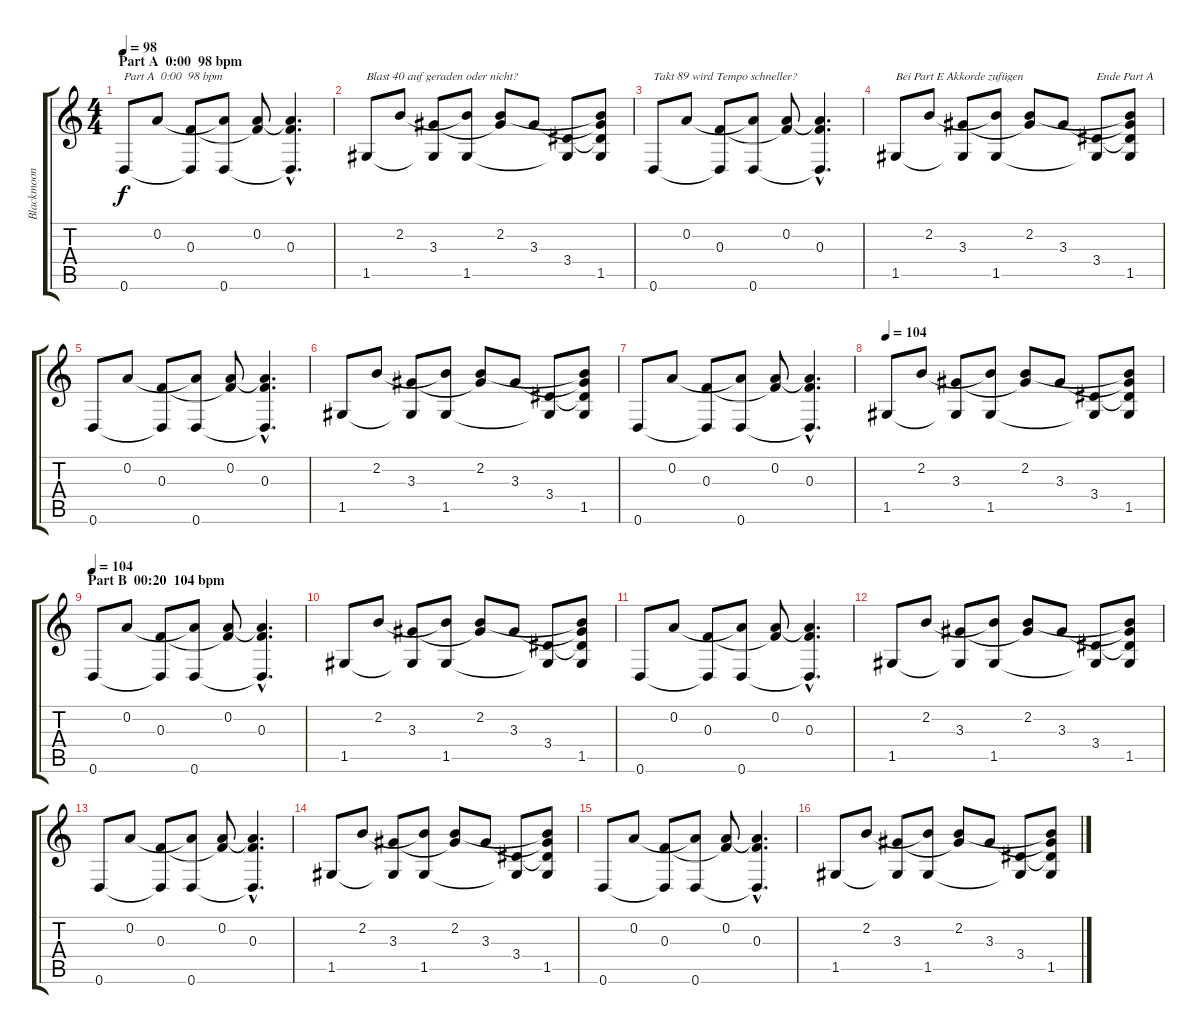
\track ("Blackmoon" "Blackmoon") {instrument overdrivenguitar}
\staff {score tabs}
\tuning (D4 A3 F3 C3 G2 D2) {hide}
\ts (4 4)
\section ("" "Part A  0:00  98 bpm")
\tempo 98
\clef g2
\ks c
0.6.8{txt "Part A  0:00  98 bpm" dy f instrument overdrivenguitar} 0.2.8 (0.3 0.6{t}).8 (0.2{t} 0.6).8 (0.2 0.3{t}).8 (0.2{hac t} 0.3{hac} 0.6{hac t}).4{d} |
1.5.8{txt "Blast 40 auf geraden oder nicht?"} 2.2.8 (3.3 1.5{t}).8 (2.2{t} 1.5).8 (2.2 3.3{t}).8 3.3.8 (3.4 1.5{t}).8 (2.2{t} 3.3{t} 3.4{t} 1.5).8 |
0.6.8{txt "Takt 89 wird Tempo schneller?"} 0.2.8 (0.3 0.6{t}).8 (0.2{t} 0.6).8 (0.2 0.3{t}).8 (0.2{hac t} 0.3{hac} 0.6{hac t}).4{d} |
1.5.8{txt "Bei Part E Akkorde zufügen"} 2.2.8 (3.3 1.5{t}).8 (2.2{t} 1.5).8 (2.2 3.3{t}).8 3.3.8 (3.4 1.5{t}).8{txt "Ende Part A"} (2.2{t} 3.3{t} 3.4{t} 1.5).8 |
0.6.8 0.2.8 (0.3 0.6{t}).8 (0.2{t} 0.6).8 (0.2 0.3{t}).8 (0.2{hac t} 0.3{hac} 0.6{hac t}).4{d} |
1.5.8 2.2.8 (3.3 1.5{t}).8 (2.2{t} 1.5).8 (2.2 3.3{t}).8 3.3.8 (3.4 1.5{t}).8 (2.2{t} 3.3{t} 3.4{t} 1.5).8 |
0.6.8 0.2.8 (0.3 0.6{t}).8 (0.2{t} 0.6).8 (0.2 0.3{t}).8 (0.2{hac t} 0.3{hac} 0.6{hac t}).4{d} |
\tempo 104
1.5.8 2.2.8 (3.3 1.5{t}).8 (2.2{t} 1.5).8 (2.2 3.3{t}).8 3.3.8 (3.4 1.5{t}).8 (2.2{t} 3.3{t} 3.4{t} 1.5).8 |
\section ("" "Part B  00:20  104 bpm")
\tempo 104
0.6.8 0.2.8 (0.3 0.6{t}).8 (0.2{t} 0.6).8 (0.2 0.3{t}).8 (0.2{hac t} 0.3{hac} 0.6{hac t}).4{d} |
1.5.8 2.2.8 (3.3 1.5{t}).8 (2.2{t} 1.5).8 (2.2 3.3{t}).8 3.3.8 (3.4 1.5{t}).8 (2.2{t} 3.3{t} 3.4{t} 1.5).8 |
0.6.8 0.2.8 (0.3 0.6{t}).8 (0.2{t} 0.6).8 (0.2 0.3{t}).8 (0.2{hac t} 0.3{hac} 0.6{hac t}).4{d} |
1.5.8 2.2.8 (3.3 1.5{t}).8 (2.2{t} 1.5).8 (2.2 3.3{t}).8 3.3.8 (3.4 1.5{t}).8 (2.2{t} 3.3{t} 3.4{t} 1.5).8 |
0.6.8 0.2.8 (0.3 0.6{t}).8 (0.2{t} 0.6).8 (0.2 0.3{t}).8 (0.2{hac t} 0.3{hac} 0.6{hac t}).4{d} |
1.5.8 2.2.8 (3.3 1.5{t}).8 (2.2{t} 1.5).8 (2.2 3.3{t}).8 3.3.8 (3.4 1.5{t}).8 (2.2{t} 3.3{t} 3.4{t} 1.5).8 |
0.6.8 0.2.8 (0.3 0.6{t}).8 (0.2{t} 0.6).8 (0.2 0.3{t}).8 (0.2{hac t} 0.3{hac} 0.6{hac t}).4{d} |
1.5.8 2.2.8 (3.3 1.5{t}).8 (2.2{t} 1.5).8 (2.2 3.3{t}).8 3.3.8 (3.4 1.5{t}).8 (2.2{t} 3.3{t} 3.4{t} 1.5).8
